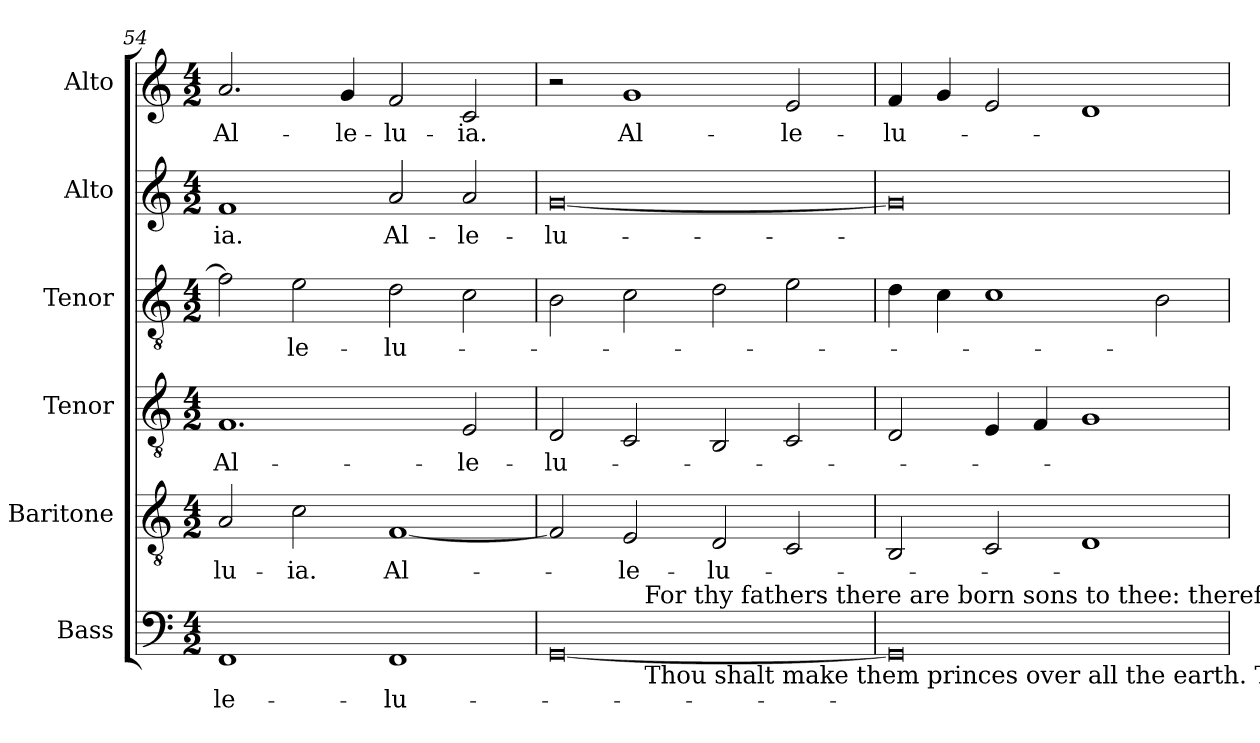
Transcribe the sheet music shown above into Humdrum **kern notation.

**kern	**text	**kern	**text	**kern	**text	**kern	**text	**kern	**text	**kern	**text
*part6	*part6	*part5	*part5	*part4	*part4	*part3	*part3	*part2	*part2	*part1	*part1
*staff6	*staff6	*staff5	*staff5	*staff4	*staff4	*staff3	*staff3	*staff2	*staff2	*staff1	*staff1
*I"Bass	*	*I"Baritone	*	*I"Tenor	*	*I"Tenor	*	*I"Alto	*	*I"Alto	*
*I'B.	*	*I'T2.	*	*I'T.	*	*	*	*	*	*	*
*clefF4	*	*clefGv2	*	*clefGv2	*	*clefGv2	*	*clefG2	*	*clefG2	*
*	*	*ITrd7c12	*	*ITrd7c12	*	*ITrd7c12	*	*	*	*	*
*k[]	*	*k[]	*	*k[]	*	*k[]	*	*k[]	*	*k[]	*
*C:	*	*C:	*	*C:	*	*C:	*	*C:	*	*C:	*
*M4/2	*	*M4/2	*	*M4/2	*	*M4/2	*	*M4/2	*	*M4/2	*
=54	=54	=54	=54	=54	=54	=54	=54	=54	=54	=54	=54
!	!LO:LY:b:color=#000000	!	!	!	!	!	!	!	!	!	!
!	!	!	!LO:LY:b:color=#000000	!	!	!	!	!	!	!	!
!	!	!	!	!	!LO:LY:b:color=#000000	!	!	!	!	!	!
!	!	!	!	!	!	!	!	!	!LO:LY:b:color=#000000	!	!
!	!	!	!	!	!	!	!	!	!	!	!LO:LY:b:color=#000000
1FFi	-le-	2AAi/	-lu-	1.FFi	Al-	2Fi\]	.	1fi	-ia.	2.ai/	Al-
!	!	!	!LO:LY:b:color=#000000	!	!	!	!	!	!	!	!
!	!	!	!	!	!	!	!LO:LY:b:color=#000000	!	!	!	!
.	.	2Ci\	-ia.	.	.	2Ei\	-le-	.	.	.	.
!	!	!	!	!	!	!	!	!	!	!	!LO:LY:b:color=#000000
.	.	.	.	.	.	.	.	.	.	4gi/	-le-
!	!LO:LY:b:color=#000000	!	!	!	!	!	!	!	!	!	!
!	!	!	!LO:LY:b:color=#000000	!	!	!	!	!	!	!	!
!	!	!	!	!	!	!	!LO:LY:b:color=#000000	!	!	!	!
!	!	!	!	!	!	!	!	!	!LO:LY:b:color=#000000	!	!
!	!	!	!	!	!	!	!	!	!	!	!LO:LY:b:color=#000000
1FFi	-lu-	[1FFi	Al-	.	.	2Di\	-lu-	2ai/	Al-	2fi/	-lu-
!	!	!	!	!	!LO:LY:b:color=#000000	!	!	!	!	!	!
!	!	!	!	!	!	!	!	!	!LO:LY:b:color=#000000	!	!
!	!	!	!	!	!	!	!	!	!	!	!LO:LY:b:color=#000000
.	.	.	.	2EEi/	-le-	2Ci\	.	2ai/	-le-	2ci/	-ia.
!!LO:PB:g=z
=55	=55	=55	=55	=55	=55	=55	=55	=55	=55	=55	=55
!	!	!	!	!	!LO:LY:b:color=#000000	!	!	!	!	!	!
!	!	!	!	!	!	!	!	!	!LO:LY:b:color=#000000	!	!
*^	*	*	*	*	*	*	*	*	*	*	*
[0GGi	2ryy	.	2FFi/]	.	2DDi/	-lu-	2BBi\	.	[0gi	-lu-	2r	.
!	!	!	!	!LO:LY:b:color=#000000	!	!	!	!	!	!	!	!
!	!	!	!	!	!	!	!	!	!	!	!	!LO:LY:b:color=#000000
.	16ryy	.	2EEi/	-le-	2CCi/	.	2Ci\	.	.	.	1gi	Al-
!	!LO:TX:b:t=Thou shalt make them princes over all the earth.  They shall be mindful of thy name, O Lord.	!	!	!	!	!	!	!	!	!	!	!
!	!LO:TX:t=For thy fathers there are born sons to thee&colon; therefore shall peoples confess to thee.  Alleluia.	!	!	!	!	!	!	!	!	!	!	!
.	1ryy	.	.	.	.	.	.	.	.	.	.	.
!	!	!	!	!LO:LY:b:color=#000000	!	!	!	!	!	!	!	!
.	.	.	2DDi/	-lu-	2BBBi/	.	2Di\	.	.	.	.	.
!	!	!	!	!	!	!	!	!	!	!	!	!LO:LY:b:color=#000000
.	.	.	2CCi/	.	2CCi/	.	2Ei\	.	.	.	2ei/	-le-
.	4..ryy	.	.	.	.	.	.	.	.	.	.	.
*v	*v	*	*	*	*	*	*	*	*	*	*	*
=56	=56	=56	=56	=56	=56	=56	=56	=56	=56	=56	=56
*^	*	*	*	*	*	*	*	*	*	*	*
!	!	!	!	!	!	!	!	!	!	!	!	!LO:LY:b:color=#000000
*v	*v	*	*	*	*	*	*	*	*	*	*	*
0GGi]	.	2BBBi/	.	2DDi/	.	4Di\	.	0gi]	.	4fi/	-lu-
.	.	.	.	.	.	4Ci\	.	.	.	4gi/	.
.	.	2CCi/	.	4EEi/	.	1Ci	.	.	.	2ei/	.
.	.	.	.	4FFi/	.	.	.	.	.	.	.
.	.	1DDi	.	1GGi	.	.	.	.	.	1di	.
.	.	.	.	.	.	2BBi\	.	.	.	.	.
=	=	=	=	=	=	=	=	=	=	=	=
*-	*-	*-	*-	*-	*-	*-	*-	*-	*-	*-	*-
